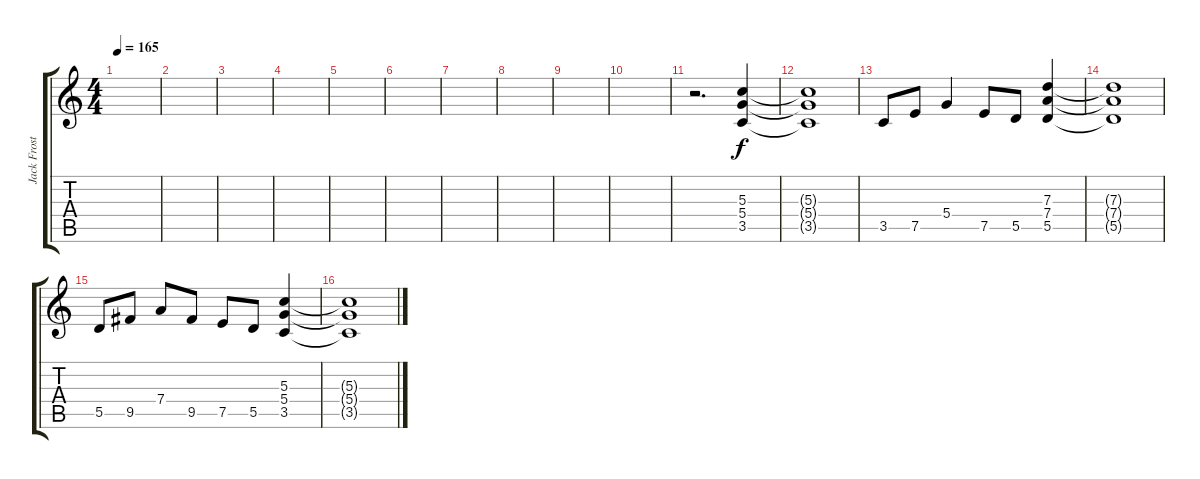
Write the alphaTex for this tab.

\track ("Jack Frost" "Jack Frost") {instrument distortionguitar}
\staff {score tabs}
\tuning (E4 B3 G3 D3 A2 E2) {hide}
\ts (4 4)
\tempo 165
\clef g2
\ks c
|
|
|
|
|
|
|
|
|
|
r.2{d} (5.3 5.4 3.5).4 |
(5.3{t} 5.4{t} 3.5{t}).1 |
3.5.8 7.5.8 5.4.4 7.5.8 5.5.8 (7.3 7.4 5.5).4 |
(7.3{t} 7.4{t} 5.5{t}).1 |
5.5.8 9.5.8 7.4.8 9.5.8 7.5.8 5.5.8 (5.3 5.4 3.5).4 |
(5.3{t} 5.4{t} 3.5{t}).1
